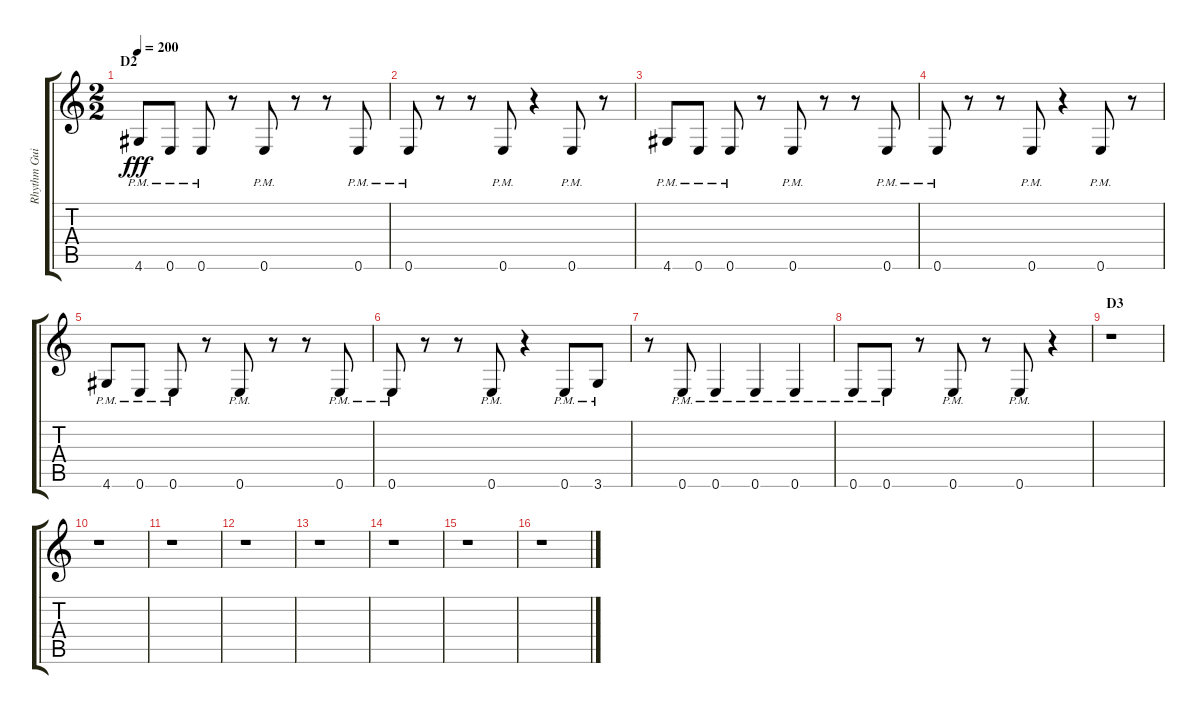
\track ("Rhythm Guitar 1" "Rhythm Gui") {instrument distortionguitar}
\staff {score tabs}
\tuning (E4 B3 G3 D3 A2 E2) {hide}
\ts (2 2)
\section ("" "D2")
\tempo 200
\clef g2
\ks c
4.6{pm}.8{dy fff} 0.6{pm}.8 0.6{pm}.8 r.8 0.6{pm}.8 r.8 r.8 0.6{pm}.8 |
0.6{pm}.8 r.8 r.8 0.6{pm}.8 r.4 0.6{pm}.8 r.8 |
4.6{pm}.8 0.6{pm}.8 0.6{pm}.8 r.8 0.6{pm}.8 r.8 r.8 0.6{pm}.8 |
0.6{pm}.8 r.8 r.8 0.6{pm}.8 r.4 0.6{pm}.8 r.8 |
4.6{pm}.8 0.6{pm}.8 0.6{pm}.8 r.8 0.6{pm}.8 r.8 r.8 0.6{pm}.8 |
0.6{pm}.8 r.8 r.8 0.6{pm}.8 r.4 0.6{pm}.8 3.6{pm}.8 |
r.8 0.6{pm}.8 0.6{pm}.4 0.6{pm}.4 0.6{pm}.4 |
0.6{pm}.8 0.6{pm}.8 r.8 0.6{pm}.8 r.8 0.6{pm}.8 r.4 |
\section ("" "D3")
r.1 |
r.1 |
r.1 |
r.1 |
r.1 |
r.1 |
r.1 |
r.1
